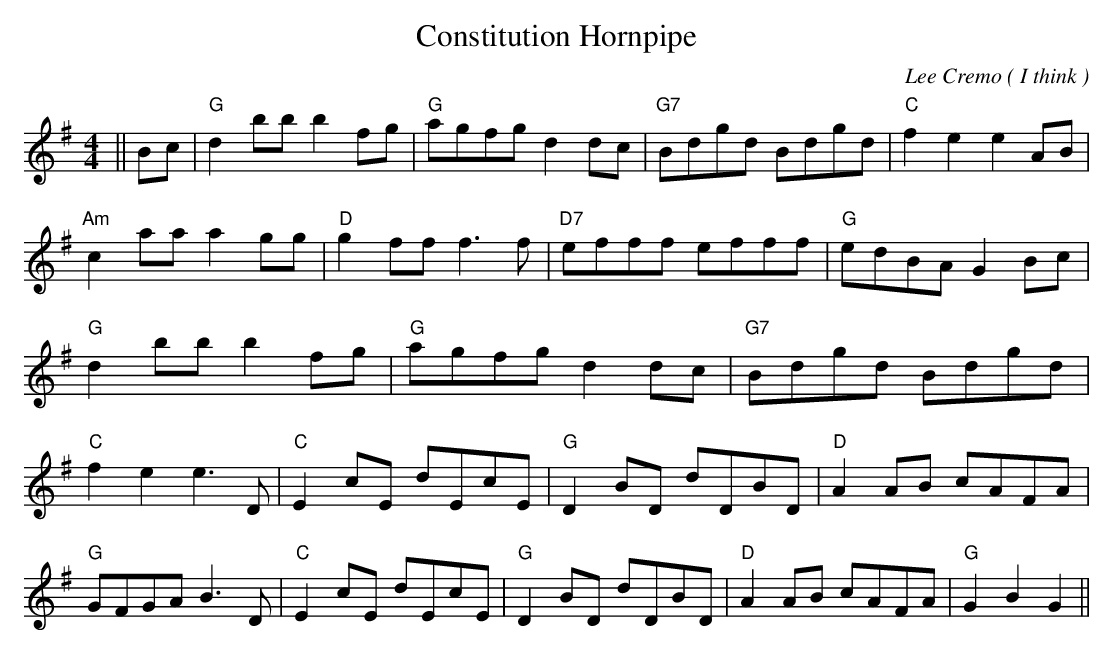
X:1
T:Constitution Hornpipe
C:Lee Cremo ( I think )
M:4/4
L:1/8
K:G
||Bc |\
"G"d2 bb b2 fg |\
"G"agfg d2 dc |\
"G7"Bdgd Bdgd |\
"C"f2 e2 e2 AB |\
"Am"c2 aa a2 gg |\
"D"g2 ff f3 f |\
"D7"efff efff |\
"G"edBA G2 Bc |\
"G"d2 bb b2 fg |\
"G"agfg d2 dc |\
"G7"Bdgd Bdgd |\
"C"f2 e2 e3 D |\
"C"E2 cE dEcE |\
"G"D2 BD dDBD |\
"D"A2 AB cAFA |\
"G"GFGA B3 D |\
"C"E2 cE dEcE |\
"G"D2 BD dDBD |\
"D"A2 AB cAFA |\
"G"G2 B2 G2 ||
